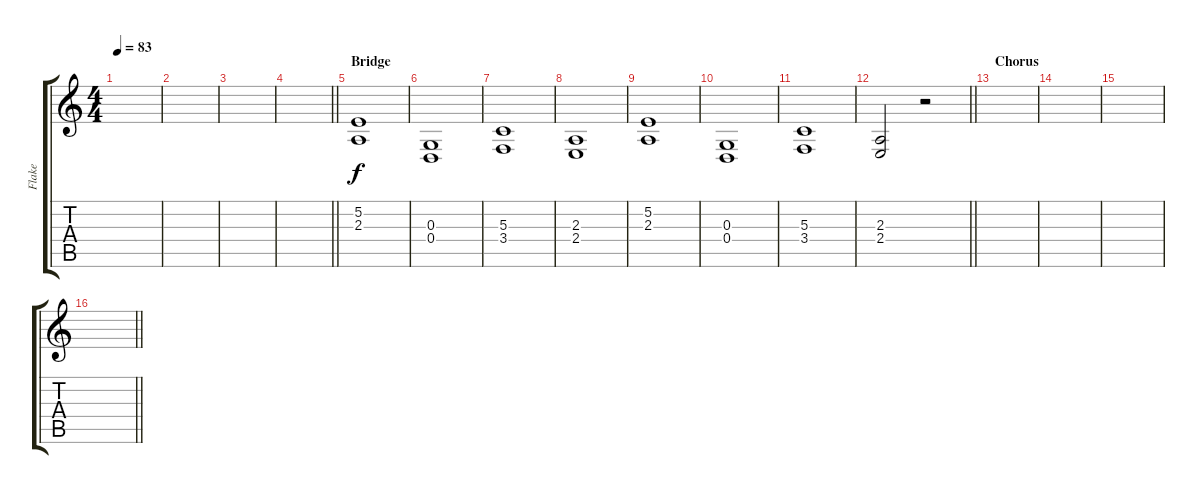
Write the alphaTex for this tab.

\track ("Flake" "Flake") {instrument stringensemble2}
\staff {score tabs}
\tuning (E4 B3 G3 D3 A2 E2) {hide}
\ts (4 4)
\tempo 83
\clef g2
\ks c
|
|
|
\barLineRight lightlight
|
\section ("" "Bridge")
(5.2 2.3).1 |
(0.3 0.4).1 |
(5.3 3.4).1 |
(2.3 2.4).1 |
(5.2 2.3).1 |
(0.3 0.4).1 |
(5.3 3.4).1 |
\barLineRight lightlight
(2.3 2.4).2 r.2 |
\section ("" "Chorus")
|
|
|
\barLineRight lightlight
